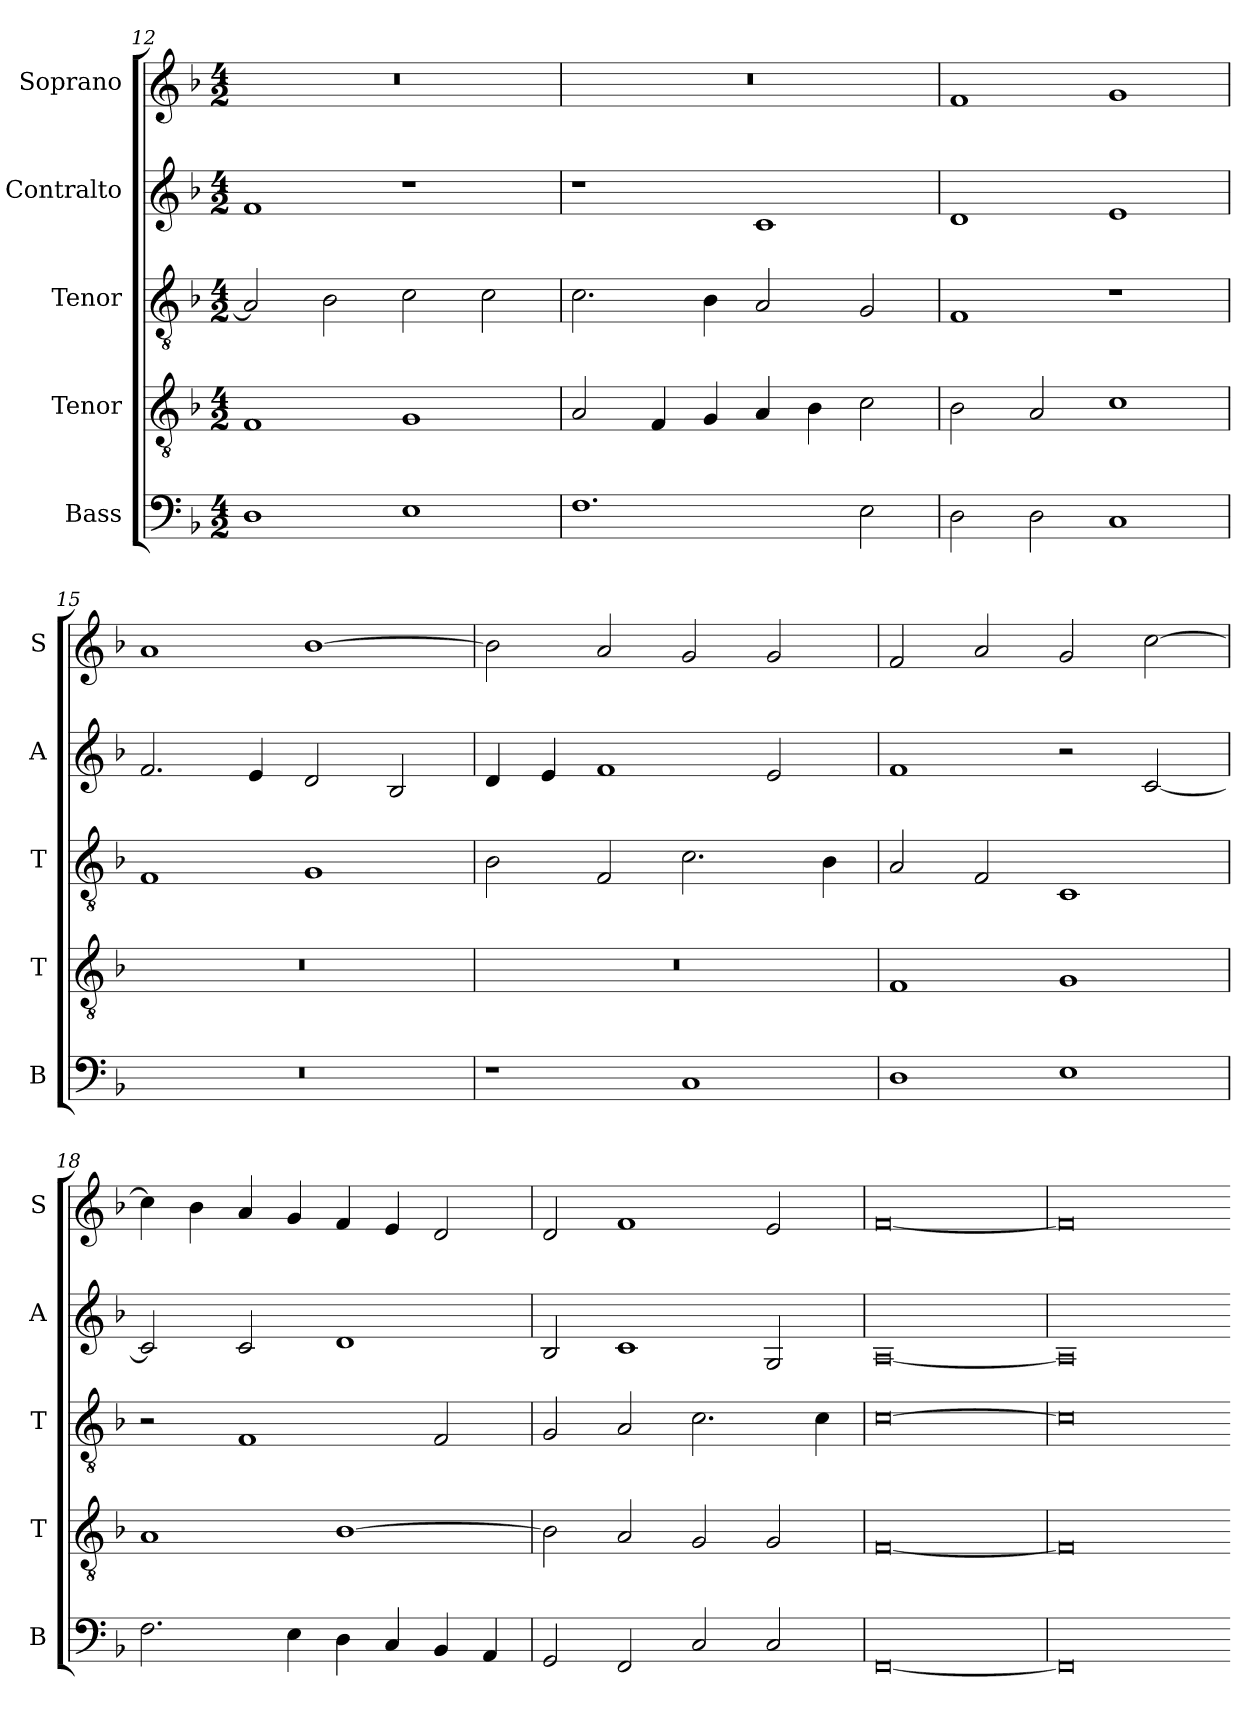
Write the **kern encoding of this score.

**kern	**kern	**kern	**kern	**kern
*part5	*part4	*part3	*part2	*part1
*staff5	*staff4	*staff3	*staff2	*staff1
*I"Bass	*I"Tenor	*I"Tenor	*I"Contralto	*I"Soprano
*I'B	*I'T	*I'T	*I'A	*I'S
*clefF4	*clefGv2	*clefGv2	*clefG2	*clefG2
*k[b-]	*k[b-]	*k[b-]	*k[b-]	*k[b-]
*F:ion	*F:ion	*F:ion	*F:ion	*F:ion
*M4/2	*M4/2	*M4/2	*M4/2	*M4/2
=12	=12	=12	=12	=12
1D	1F	2A]	1f	0r
.	.	2B-	.	.
1E	1G	2c	1r	.
.	.	2c	.	.
=13	=13	=13	=13	=13
1.F	2A	2.c	1r	0r
.	4F	.	.	.
.	4G	4B-	.	.
.	4A	2A	1c	.
.	4B-	.	.	.
2E	2c	2G	.	.
=14	=14	=14	=14	=14
2D	2B-	1F	1d	1f
2D	2A	.	.	.
1C	1c	1r	1e	1g
=15	=15	=15	=15	=15
0r	0r	1F	2.f	1a
.	.	.	4e	.
.	.	1G	2d	[1b-
.	.	.	2B-	.
=16	=16	=16	=16	=16
1r	0r	2B-	4d	2b-]
.	.	.	4e	.
.	.	2F	1f	2a
1C	.	2.c	.	2g
.	.	.	2e	2g
.	.	4B-	.	.
=17	=17	=17	=17	=17
1D	1F	2A	1f	2f
.	.	2F	.	2a
1E	1G	1C	2r	2g
.	.	.	[2c	[2cc
=18	=18	=18	=18	=18
2.F	1A	2r	2c]	4cc]
.	.	.	.	4b-
.	.	1F	2c	4a
4E	.	.	.	4g
4D	[1B-	.	1d	4f
4C	.	.	.	4e
4BB-	.	2F	.	2d
4AA	.	.	.	.
=19	=19	=19	=19	=19
2GG	2B-]	2G	2B-	2d
2FF	2A	2A	1c	1f
2C	2G	2.c	.	.
2C	2G	.	2G	2e
.	.	4c	.	.
=20	=20	=20	=20	=20
[0FF	[0F	[0c	[0A	[0f
=21	=21	=21	=21	=21
0FF]	0F]	0c]	0A]	0f]
=-	=-	=-	=-	=-
*-	*-	*-	*-	*-
